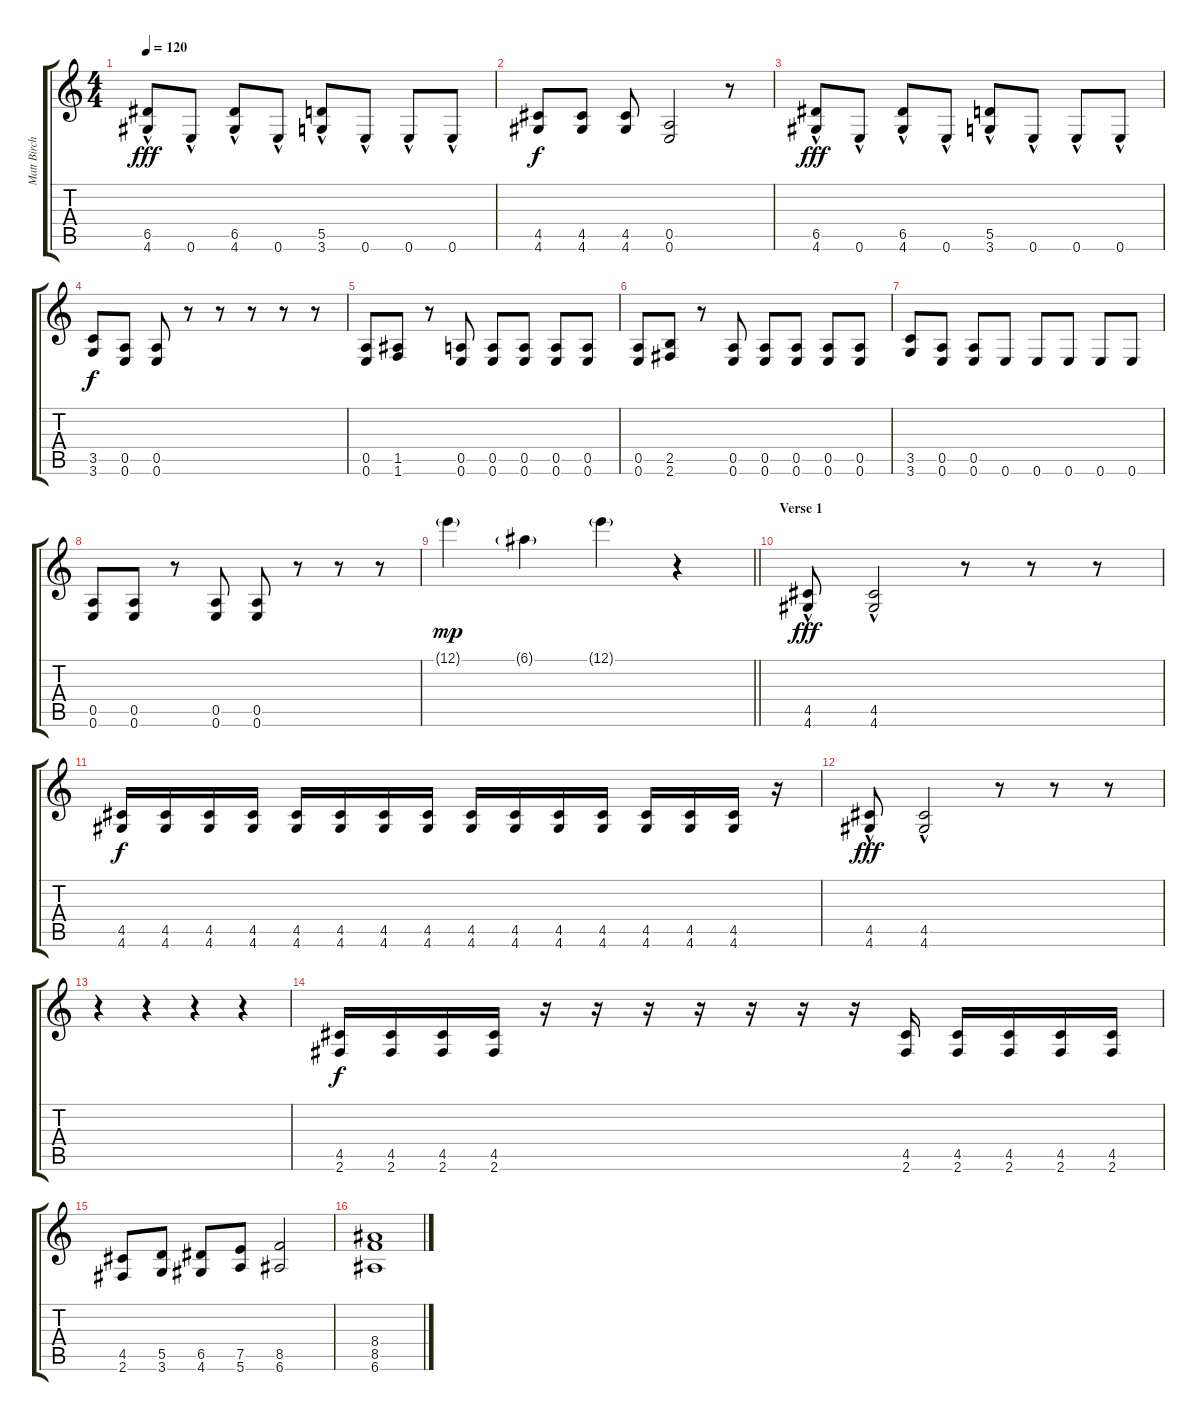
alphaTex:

\track ("Matt Birch" "Matt Birch") {instrument overdrivenguitar}
\staff {score tabs}
\tuning (E4 B3 G3 D3 A2 E2) {hide}
\ts (4 4)
\tempo 120
\clef g2
\ks c
(6.5{hac} 4.6{hac}).8{dy fff} 0.6{hac}.8 (6.5{hac} 4.6{hac}).8 0.6{hac}.8 (5.5{hac} 3.6{hac}).8 0.6{hac}.8 0.6{hac}.8 0.6{hac}.8 |
(4.5 4.6).8{dy f} (4.5 4.6).8 (4.5 4.6).8 (0.5 0.6).2 r.8 |
(6.5{hac} 4.6{hac}).8{dy fff} 0.6{hac}.8 (6.5{hac} 4.6{hac}).8 0.6{hac}.8 (5.5{hac} 3.6{hac}).8 0.6{hac}.8 0.6{hac}.8 0.6{hac}.8 |
(3.5 3.6).8{dy f} (0.5 0.6).8 (0.5 0.6).8 r.8 r.8 r.8 r.8 r.8 |
(0.5 0.6).8 (1.5 1.6).8 r.8 (0.5 0.6).8 (0.5 0.6).8 (0.5 0.6).8 (0.5 0.6).8 (0.5 0.6).8 |
(0.5 0.6).8 (2.5 2.6).8 r.8 (0.5 0.6).8 (0.5 0.6).8 (0.5 0.6).8 (0.5 0.6).8 (0.5 0.6).8 |
(3.5 3.6).8 (0.5 0.6).8 (0.5 0.6).8 0.6.8 0.6.8 0.6.8 0.6.8 0.6.8 |
(0.5 0.6).8 (0.5 0.6).8 r.8 (0.5 0.6).8 (0.5 0.6).8 r.8 r.8 r.8 |
\barLineRight lightlight
12.1{g}.4{dy mp} 6.1{g}.4 12.1{g}.4 r.4 |
\section ("" "Verse 1")
(4.5{hac} 4.6{hac}).8{dy fff} (4.5{hac} 4.6{hac}).2 r.8 r.8 r.8 |
(4.5 4.6).16{dy f} (4.5 4.6).16 (4.5 4.6).16 (4.5 4.6).16 (4.5 4.6).16 (4.5 4.6).16 (4.5 4.6).16 (4.5 4.6).16 (4.5 4.6).16 (4.5 4.6).16 (4.5 4.6).16 (4.5 4.6).16 (4.5 4.6).16 (4.5 4.6).16 (4.5 4.6).16 r.16 |
(4.5{hac} 4.6{hac}).8{dy fff} (4.5{hac} 4.6{hac}).2 r.8 r.8 r.8 |
r.4 r.4 r.4 r.4 |
(4.5 2.6).16{dy f} (4.5 2.6).16 (4.5 2.6).16 (4.5 2.6).16 r.16 r.16 r.16 r.16 r.16 r.16 r.16 (4.5 2.6).16 (4.5 2.6).16 (4.5 2.6).16 (4.5 2.6).16 (4.5 2.6).16 |
(4.5 2.6).8 (5.5 3.6).8 (6.5 4.6).8 (7.5 5.6).8 (8.5 6.6).2 |
(8.4 8.5 6.6).1
